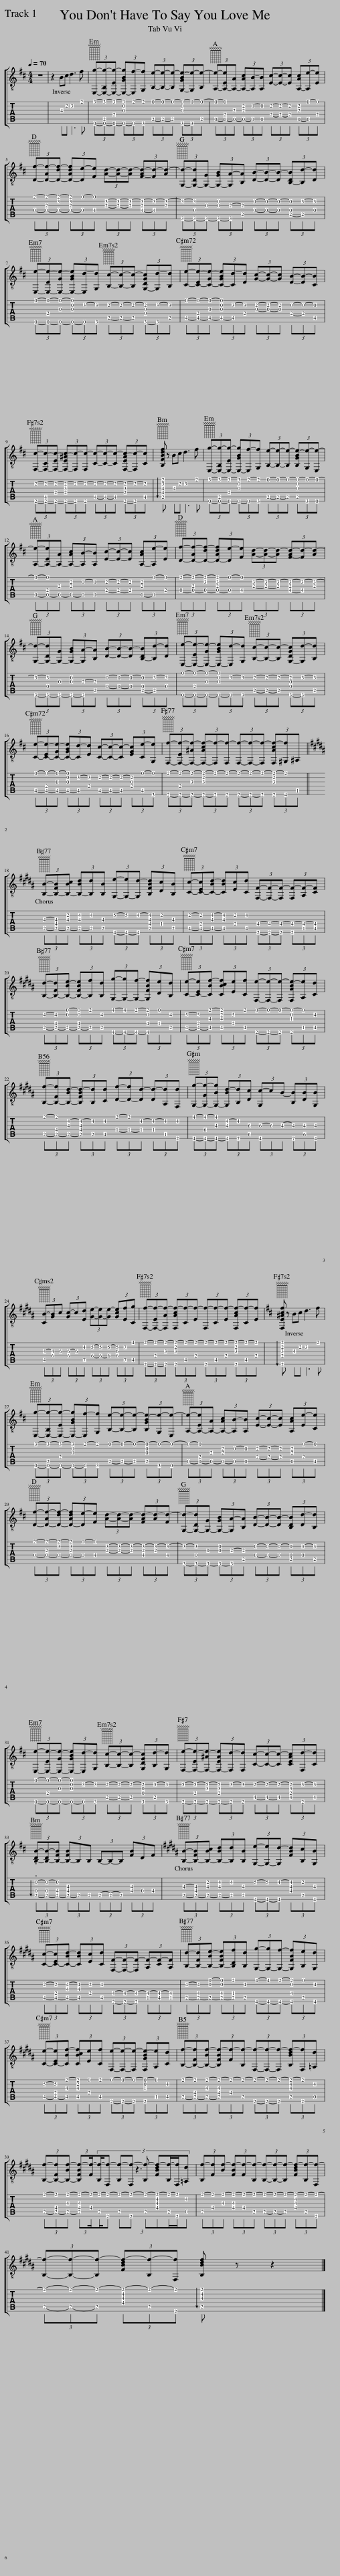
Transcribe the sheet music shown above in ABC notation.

X:1
%%score { 1 | 2 }
L:1/8
Q:1/4=70
M:4/4
I:linebreak $
K:D
V:1 treble-8
V:2 tab stafflines=6 strings="E2,A2,D3,G3,B3,E4 "
V:1
 z8 | z2 Bc d3 f | (3[E,g]-[E,-B,g-][E,-Eg-] (3[E,-GBg][E,f-][G,f] (3[B,e]-[B,e]-[B,e-] (3[G,-GBe-][G,e-][B,e-] | (3[A,e]-[A,-Ee][A,-A] (3[A,-Ac][A,B-][A,B] (3[Ec]-[Ec]-[Ec] (3[A,-Ac][A,e-][Ee] |$ (3[Df]-[D-Af-][D-df-] (3[D-Adf][De-][Fe] (3[Ad]-[Ad]-[Ad-] (3[F-Ad-][Fd-][Ad-] | %5
 (3[G,d]-[G,-Dd][G,-G] (3[G,-GB][G,A-][B,A] (3[DB]-[DB]-[DB-] (3[B,-DB][B,d-][Dd] |$ (3[E,e]-[E,-Ee-][E,-Ge-] (3[E,-GBe][E,d-][G,d] (3[B,c]-[B,c]-[B,c-] (3[G,-DGc][G,d-][B,d] | (3[Ce]-[C-Ee-][C-Ge-] (3[C-GBe][Cd-][Ed] (3[Gc]-[Gc]-[Gc] (3[EB]-[EB-][CB] |$ (3[F,c]-[F,-Cc-][F,-Ec-] (3[F,-E^Ac-][F,c-][F,c-] (3[Cc]-[Cc]-[Cc-] (3[F,-EAc-][F,c-][Cc] | !arpeggio![B,FBdf] z Bc d3 f | %10
 (3[E,g]-[E,-B,g-][E,-Eg-] (3[E,-GBg][E,f-][G,f] (3[B,e]-[B,e]-[B,e-] (3[B,GBe-][G,e-][E,e-] |$ (3[A,e]-[A,-Ee][A,-A] (3[A,-Ac][A,B-][A,B] (3[Ec]-[Ec]-[Ec] (3[A,-Ac][A,e-][Ee] | (3[Df]-[D-Af-][D-df-] (3[D-Adf][De-][Fe] (3[Ad]-[Ad]-[Ad-] (3[F-Ad-][Fd-][Ad-] |$ (3[G,d]-[G,-Dd][G,-G] (3[G,-GB][G,A-][B,A] (3[DB]-[DB]-[DB-] (3[B,-DB][B,d-][Dd] | (3[E,e]-[E,-Ee-][E,-Ge-] (3[E,-GBe][E,d-][G,d] (3[B,c]-[B,c]-[B,c-] (3[G,-DGc][G,d-][B,d] |$ %15
 (3[Ce]-[C-Ee-][C-Ge-] (3[C-GBe][Cd-][Ed] (3[Cc]-[Cc]-[Cc-] (3[EGc][Ce-][G,e] | (3[F,f]-[F,-Ef-][F,-^Af-] (3[F,-Acf-][F,f-][F,f-] (3[F,f]-[F,f]-[F,f-] (3[F,Acf-][^G,f]^A, ||$[K:B] (3[B,B]-[B,-FB][B,-Bc] (3[B,-Bd][B,d][B,B] (3[G,e]-[G,-e][G,d-] (3[B,FBd][Dc][B,B] | (3[Cc]-[C-Ec][C-Bd-] (3[CBd][Ec][Cd] (3[F,F]-[F,F]-[F,F-] (3[F,F-][A,F-][CF] |$ (3[B,d]-[B,-Fd][B,-Be-] (3[B,-FBe][B,f][B,d] (3[G,g]-[G,-g][G,f]- (3[G,FBf][De][B,d] | %20
 (3[Ce]-[C-Ee][CBf-] (3[CBcf][Ee][Cf] (3[F,e]-[F,e]-[F,e-] (3[F,GBe-][A,e][Cd] |$ (3[B,f]-[B,-Ff][B,-Bd-] (3[B,FBd-][B,d][Cd] (3[Df]-[D-f][Dd-] (3[Dd-][A,d][F,d] | (3[G,g]-[G,-Gg-][G,-Bg] (3[G,Bd-][B,d][Dc] (3[G,c-]cB- (3[B,B][DB][G,B] |$ (3[CB-][GB]c (3[Gc-]c[Ed] (3[Ge]-[G-e][Ge-] (3[Gce][Ef][Cg] | (3[F,f]-[F,-Ef-][F,Af-] (3[F,Acf-][Cf-][Ef-] (3[F,f-][Cf-][Ef-] (3[F,Acf-][Cf-][Ef] | %25
[K:D] !arpeggio![F,E^Acf] z Bc d3 f |$ (3[E,g]-[E,-B,g-][E,-Eg-] (3[E,-GBg][E,f-][G,f] (3[B,e]-[B,e]-[B,e-] (3[B,GBe-][G,e-][E,e-] | (3[A,e]-[A,-Ee][A,-A] (3[A,-Ac][A,B-][A,B] (3[Ec]-[Ec]-[Ec] (3[A,Ac][Ee-][Ce] |$ (3[Df]-[D-Af-][D-df-] (3[D-Adf][De-][Fe] (3[Ad]-[Ad]-[Ad-] (3[FAd-][Ad-][Fd-] | (3[G,d]-[G,-Dd][G,-G] (3[G,-GB][G,A-][B,A] (3[DB]-[DB]-[DB-] (3[B,DB][Dd-][B,d] |$ %30
 (3[E,e]-[E,-Ee-][E,-Ge-] (3[E,-GBe][E,d-][G,d] (3[B,c]-[B,c]-[B,c-] (3[G,DGc][B,d-][G,d] | (3[F,e]-[F,-Ee-][F,-^Ae-] (3[F,-EAe][F,d-][F,d] (3[Cc]-[Cc]-[Cc-] (3[CEAc][F,d-][Cd] |$ (3!arpeggio!.[B,-DB-][B,-DB-][B,-FB] (3[B,-FB]B,B, (3B,-B,-B, (3[FB]DF |[K:B] (3[B,B]-[B,-FB][B,-Bc] (3[B,-Bd][B,d][B,B] (3[G,e]-[G,-e][G,d-] (3[FBd][B,c][G,B] |$ (3[Cc]-[C-Ec][C-Bd-] (3[CBd][Ec][Cd] (3[F,F]-[F,F]-[F,F-] (3[A,F-][CF-][A,F] | %35
 (3[B,d]-[B,-Fd][B,-Be-] (3[B,-FBe][B,Df][B,d] (3[G,g]-[G,-g][G,f]- (3[G,FBf][B,e][G,d] |$ (3[Ce]-[C-Ee][CBf-] (3[CBcf][Ee][Cf] (3[F,e]-[F,e]-[F,e-] (3[F,GBe-][A,e][Cd] | (3[B,f]-[B,-Ff][B,-Bf-] (3[B,FBf-][Ff-][B,f-] (3[F,f]-[F,f]-[F,f-] (3[B,Bdf-][F,f][=A,d] |$ (3[B,f]-[B,-Ff][B,-Bf-] (3:2:2[B,FBf-][Ff-]/(3:2:9[B,f-]/[F,f-] [B,f-][F,f-] [B,f-] [FBdf-][B,f-]/[F,f]/[=A,d] | (3[B,f-][Ff][Bf-] (3[FBf-][Ff-][B,f-] (3[B,f]-[B,f]-[B,f-] (3[FBdf-][B,f-][F,f-] |$ %40
 (3[B,f]-[B,f]-[B,f-] (3[FBdf-][B,f-][F,f] !arpeggio![B,Bdf] z z2 |] %41
V:2
 x8 | x2 !3!B,!2!C !2!D3 !1!F | (3[!6!E,,!1!G]-[!6!E,,-!5!B,,!1!G-][!6!E,,-!4!E,!1!G-] (3[!6!E,,-!3!G,!2!B,!1!G][!6!E,,!1!F-][!6!G,,!1!F] (3[!5!B,,!1!E]-[!5!B,,!1!E]-[!5!B,,!1!E-] (3[!6!G,,-!3!G,!2!B,!1!E-][!6!G,,!1!E-][!5!B,,!1!E-] | (3[!5!A,,!1!E]-[!5!A,,-!4!E,!1!E][!5!A,,-!3!A,] (3[!5!A,,-!3!A,!2!C][!5!A,,!2!B,-][!5!A,,!2!B,] (3[!4!E,!2!C]-[!4!E,!2!C]-[!4!E,!2!C] (3[!5!A,,-!3!A,!2!C][!5!A,,!1!E-][!4!E,!1!E] |$ (3[!4!D,!1!F]-[!4!D,-!3!A,!1!F-][!4!D,-!2!D!1!F-] (3[!4!D,-!3!A,!2!D!1!F][!4!D,!1!E-][!4!F,!1!E] (3[!3!A,!2!D]-[!3!A,!2!D]-[!3!A,!2!D-] (3[!4!F,-!3!A,!2!D-][!4!F,!2!D-][!3!A,!2!D-] | %5
 (3[!6!G,,!2!D]-[!6!G,,-!4!D,!2!D][!6!G,,-!3!G,] (3[!6!G,,-!3!G,!2!B,][!6!G,,!3!A,-][!5!B,,!3!A,] (3[!4!D,!2!B,]-[!4!D,!2!B,]-[!4!D,!2!B,-] (3[!5!B,,-!4!D,!2!B,][!5!B,,!2!D-][!4!D,!2!D] |$ (3[!6!E,,!1!E]-[!6!E,,-!4!E,!1!E-][!6!E,,-!3!G,!1!E-] (3[!6!E,,-!3!G,!2!B,!1!E][!6!E,,!2!D-][!6!G,,!2!D] (3[!5!B,,!2!C]-[!5!B,,!2!C]-[!5!B,,!2!C-] (3[!6!G,,-!4!D,!3!G,!2!C][!6!G,,!2!D-][!5!B,,!2!D] | (3[!5!C,!1!E]-[!5!C,-!4!E,!1!E-][!5!C,-!3!G,!1!E-] (3[!5!C,-!3!G,!2!B,!1!E][!5!C,!2!D-][!4!E,!2!D] (3[!3!G,!2!C]-[!3!G,!2!C]-[!3!G,!2!C] (3[!4!E,!2!B,]-[!4!E,!2!B,-][!5!C,!2!B,] |$ (3[!6!F,,!2!C]-[!6!F,,-!5!C,!2!C-][!6!F,,-!4!E,!2!C-] (3[!6!F,,-!4!E,!3!^A,!2!C-][!6!F,,!2!C-][!6!F,,!2!C-] (3[!5!C,!2!C]-[!5!C,!2!C]-[!5!C,!2!C-] (3[!6!F,,-!4!E,!3!A,!2!C-][!6!F,,!2!C-][!5!C,!2!C] | !arpeggio![!5!B,,!4!F,!3!B,!2!D!1!F] x !3!B,!2!C !2!D3 !1!F | %10
 (3[!6!E,,!1!G]-[!6!E,,-!5!B,,!1!G-][!6!E,,-!4!E,!1!G-] (3[!6!E,,-!3!G,!2!B,!1!G][!6!E,,!1!F-][!6!G,,!1!F] (3[!5!B,,!1!E]-[!5!B,,!1!E]-[!5!B,,!1!E-] (3[!5!B,,!3!G,!2!B,!1!E-][!6!G,,!1!E-][!6!E,,!1!E-] |$ (3[!5!A,,!1!E]-[!5!A,,-!4!E,!1!E][!5!A,,-!3!A,] (3[!5!A,,-!3!A,!2!C][!5!A,,!2!B,-][!5!A,,!2!B,] (3[!4!E,!2!C]-[!4!E,!2!C]-[!4!E,!2!C] (3[!5!A,,-!3!A,!2!C][!5!A,,!1!E-][!4!E,!1!E] | (3[!4!D,!1!F]-[!4!D,-!3!A,!1!F-][!4!D,-!2!D!1!F-] (3[!4!D,-!3!A,!2!D!1!F][!4!D,!1!E-][!4!F,!1!E] (3[!3!A,!2!D]-[!3!A,!2!D]-[!3!A,!2!D-] (3[!4!F,-!3!A,!2!D-][!4!F,!2!D-][!3!A,!2!D-] |$ (3[!6!G,,!2!D]-[!6!G,,-!4!D,!2!D][!6!G,,-!3!G,] (3[!6!G,,-!3!G,!2!B,][!6!G,,!3!A,-][!5!B,,!3!A,] (3[!4!D,!2!B,]-[!4!D,!2!B,]-[!4!D,!2!B,-] (3[!5!B,,-!4!D,!2!B,][!5!B,,!2!D-][!4!D,!2!D] | (3[!6!E,,!1!E]-[!6!E,,-!4!E,!1!E-][!6!E,,-!3!G,!1!E-] (3[!6!E,,-!3!G,!2!B,!1!E][!6!E,,!2!D-][!6!G,,!2!D] (3[!5!B,,!2!C]-[!5!B,,!2!C]-[!5!B,,!2!C-] (3[!6!G,,-!4!D,!3!G,!2!C][!6!G,,!2!D-][!5!B,,!2!D] |$ %15
 (3[!5!C,!1!E]-[!5!C,-!4!E,!1!E-][!5!C,-!3!G,!1!E-] (3[!5!C,-!3!G,!2!B,!1!E][!5!C,!2!D-][!4!E,!2!D] (3[!5!C,!2!C]-[!5!C,!2!C]-[!5!C,!2!C-] (3[!4!E,!3!G,!2!C][!5!C,!1!E-][!6!G,,!1!E] | (3[!6!F,,!1!F]-[!6!F,,-!4!E,!1!F-][!6!F,,-!3!^A,!1!F-] (3[!6!F,,-!3!A,!2!C!1!F-][!6!F,,!1!F-][!6!F,,!1!F-] (3[!6!F,,!1!F]-[!6!F,,!1!F]-[!6!F,,!1!F-] (3[!6!F,,!3!A,!2!C!1!F-][!6!^G,,!1!F]!5!^A,, ||$[K:B] (3[!5!B,,!3!B,]-[!5!B,,-!4!F,!3!B,][!5!B,,-!3!B,!2!C] (3[!5!B,,-!3!B,!2!D][!5!B,,!2!D][!5!B,,!3!B,] (3[!6!G,,!2!E]-[!6!G,,-!2!E][!6!G,,!2!D-] (3[!5!B,,!4!F,!3!B,!2!D][!4!D,!2!C][!5!B,,!3!B,] | (3[!5!C,!2!C]-[!5!C,-!4!E,!2!C][!5!C,-!3!B,!2!D-] (3[!5!C,!3!B,!2!D][!4!E,!2!C][!5!C,!2!D] (3[!6!F,,!4!F,]-[!6!F,,!4!F,]-[!6!F,,!4!F,-] (3[!6!F,,!4!F,-][!5!A,,!4!F,-][!5!C,!4!F,] |$ (3[!5!B,,!2!D]-[!5!B,,-!4!F,!2!D][!5!B,,-!2!B,!1!E-] (3[!5!B,,-!4!F,!2!B,!1!E][!5!B,,!1!F][!5!B,,!2!D] (3[!6!G,,!1!G]-[!6!G,,-!1!G][!6!G,,!1!F]- (3[!6!G,,!4!F,!2!B,!1!F][!4!D,!1!E][!5!B,,!2!D] | %20
 (3[!5!C,!2!E]-[!5!C,-!4!E,!2!E][!5!C,!3!B,!1!F-] (3[!5!C,!3!B,!2!C!1!F][!4!E,!2!E][!5!C,!1!F] (3[!6!F,,!1!E]-[!6!F,,!1!E]-[!6!F,,!1!E-] (3[!6!F,,!3!G,!2!B,!1!E-][!5!A,,!1!E][!5!C,!2!D] |$ (3[!5!B,,!1!F]-[!5!B,,-!4!F,!1!F][!5!B,,-!3!B,!2!D-] (3[!5!B,,!4!F,!3!B,!2!D-][!5!B,,!2!D][!5!C,!2!D] (3[!4!D,!1!F]-[!4!D,-!1!F][!4!D,!2!D-] (3[!4!D,!2!D-][!5!A,,!2!D][!6!F,,!2!D] | (3[!6!G,,!1!G]-[!6!G,,-!4!G,!1!G-][!6!G,,-!3!B,!1!G] (3[!6!G,,!3!B,!2!D-][!6!B,,!2!D][!5!D,!3!C] (3[!6!G,,!3!C-]!3!C!3!B,- (3[!6!B,,!3!B,][!5!D,!3!B,][!6!G,,!3!B,] |$ (3[!5!C,!3!B,-][!4!G,!3!B,]!3!C (3[!4!G,!3!C-]!3!C[!5!E,!2!D] (3[!4!G,!2!E]-[!4!G,-!2!E][!4!G,!2!E-] (3[!4!G,!3!C!2!E][!5!E,!2!F][!5!C,!1!G] | (3[!6!F,,!1!F]-[!6!F,,-!4!E,!1!F-][!6!F,,!3!A,!1!F-] (3[!6!F,,!3!A,!2!C!1!F-][!5!C,!1!F-][!4!E,!1!F-] (3[!6!F,,!1!F-][!5!C,!1!F-][!4!E,!1!F-] (3[!6!F,,!3!A,!2!C!1!F-][!5!C,!1!F-][!4!E,!1!F] | %25
[K:D] !arpeggio![!6!F,,!4!E,!3!^A,!2!C!1!F] x !3!B,!2!C !2!D3 !1!F |$ (3[!6!E,,!1!G]-[!6!E,,-!5!B,,!1!G-][!6!E,,-!4!E,!1!G-] (3[!6!E,,-!3!G,!2!B,!1!G][!6!E,,!1!F-][!6!G,,!1!F] (3[!5!B,,!1!E]-[!5!B,,!1!E]-[!5!B,,!1!E-] (3[!5!B,,!3!G,!2!B,!1!E-][!6!G,,!1!E-][!6!E,,!1!E-] | (3[!5!A,,!1!E]-[!5!A,,-!4!E,!1!E][!5!A,,-!3!A,] (3[!5!A,,-!3!A,!2!C][!5!A,,!2!B,-][!5!A,,!2!B,] (3[!4!E,!2!C]-[!4!E,!2!C]-[!4!E,!2!C] (3[!5!A,,!3!A,!2!C][!4!E,!1!E-][!5!C,!1!E] |$ (3[!4!D,!1!F]-[!4!D,-!3!A,!1!F-][!4!D,-!2!D!1!F-] (3[!4!D,-!3!A,!2!D!1!F][!4!D,!1!E-][!4!F,!1!E] (3[!3!A,!2!D]-[!3!A,!2!D]-[!3!A,!2!D-] (3[!4!F,!3!A,!2!D-][!3!A,!2!D-][!4!F,!2!D-] | (3[!6!G,,!2!D]-[!6!G,,-!4!D,!2!D][!6!G,,-!3!G,] (3[!6!G,,-!3!G,!2!B,][!6!G,,!3!A,-][!5!B,,!3!A,] (3[!4!D,!2!B,]-[!4!D,!2!B,]-[!4!D,!2!B,-] (3[!5!B,,!4!D,!2!B,][!4!D,!2!D-][!5!B,,!2!D] |$ %30
 (3[!6!E,,!1!E]-[!6!E,,-!4!E,!1!E-][!6!E,,-!3!G,!1!E-] (3[!6!E,,-!3!G,!2!B,!1!E][!6!E,,!2!D-][!6!G,,!2!D] (3[!5!B,,!2!C]-[!5!B,,!2!C]-[!5!B,,!2!C-] (3[!6!G,,!4!D,!3!G,!2!C][!5!B,,!2!D-][!6!G,,!2!D] | (3[!6!F,,!2!E]-[!6!F,,-!4!E,!2!E-][!6!F,,-!3!^A,!2!E-] (3[!6!F,,-!4!E,!3!A,!2!E][!6!F,,!2!D-][!6!F,,!2!D] (3[!5!C,!2!C]-[!5!C,!2!C]-[!5!C,!2!C-] (3[!5!C,!4!E,!3!A,!2!C][!6!F,,!2!D-][!5!C,!2!D] |$ (3!arpeggio!.[!5!B,,-!4!D,!2!B,-][!5!B,,-!4!D,!2!B,-][!5!B,,-!4!F,!2!B,] (3[!5!B,,-!4!F,!3!B,]!5!B,,!5!B,, (3!5!B,,-!5!B,,-!5!B,, (3[!4!F,!3!B,]!4!D,!4!F, |[K:B] (3[!5!B,,!3!B,]-[!5!B,,-!4!F,!3!B,][!5!B,,-!3!B,!2!C] (3[!5!B,,-!3!B,!2!D][!5!B,,!2!D][!5!B,,!3!B,] (3[!6!G,,!2!E]-[!6!G,,-!2!E][!6!G,,!2!D-] (3[!4!F,!3!B,!2!D][!5!B,,!2!C][!6!G,,!3!B,] |$ (3[!5!C,!2!C]-[!5!C,-!4!E,!2!C][!5!C,-!3!B,!2!D-] (3[!5!C,!3!B,!2!D][!4!E,!2!C][!5!C,!2!D] (3[!6!F,,!4!F,]-[!6!F,,!4!F,]-[!6!F,,!4!F,-] (3[!5!A,,!4!F,-][!5!C,!4!F,-][!5!A,,!4!F,] | %35
 (3[!5!B,,!2!D]-[!5!B,,-!4!F,!2!D][!5!B,,-!2!B,!1!E-] (3[!5!B,,-!4!F,!2!B,!1!E][!5!B,,!4!D,!1!F][!5!B,,!2!D] (3[!6!G,,!1!G]-[!6!G,,-!1!G][!6!G,,!1!F]- (3[!6!G,,!4!F,!2!B,!1!F][!5!B,,!1!E][!6!G,,!2!D] |$ (3[!5!C,!2!E]-[!5!C,-!4!E,!2!E][!5!C,!3!B,!1!F-] (3[!5!C,!3!B,!2!C!1!F][!4!E,!1!E][!5!C,!1!F] (3[!6!F,,!1!E]-[!6!F,,!1!E]-[!6!F,,!1!E-] (3[!6!F,,!3!G,!2!B,!1!E-][!5!A,,!1!E][!5!C,!2!D] | (3[!5!B,,!1!F]-[!5!B,,-!4!F,!1!F][!5!B,,-!3!B,!1!F-] (3[!5!B,,!4!F,!3!B,!1!F-][!4!F,!1!F-][!5!B,,!1!F-] (3[!6!F,,!1!F]-[!6!F,,!1!F]-[!6!F,,!1!F-] (3[!5!B,,!3!B,!2!D!1!F-][!6!F,,!1!F][!5!=A,,!2!D] |$ (3[!5!B,,!1!F]-[!5!B,,-!4!F,!1!F][!5!B,,-!3!B,!1!F-] (3:2:2[!5!B,,!4!F,!3!B,!1!F-][!4!F,!1!F-]/(3:2:4[!5!B,,!1!F-]/[!6!F,,!1!F-] [!5!B,,!1!F-][!6!F,,!1!F-x] [x!5!B,,!1!F-!4!F,!3!B,!2!D!1!F-!5!B,,!1!F-!6!F,,!1!F!5!=A,,!2!D]8/3 | (3[!5!B,,!1!F-][!4!F,!1!F][!3!B,!1!F-] (3[!4!F,!3!B,!1!F-][!4!F,!1!F-][!5!B,,!1!F-] (3[!5!B,,!1!F]-[!5!B,,!1!F]-[!5!B,,!1!F-] (3[!4!F,!3!B,!2!D!1!F-][!5!B,,!1!F-][!6!F,,!1!F-] |$ %40
 (3[!5!B,,!1!F]-[!5!B,,!1!F]-[!5!B,,!1!F-] (3[!4!F,!3!B,!2!D!1!F-][!5!B,,!1!F-][!6!F,,!1!F] !arpeggio![!5!B,,!3!B,!2!D!1!F] x x2 |] %41
